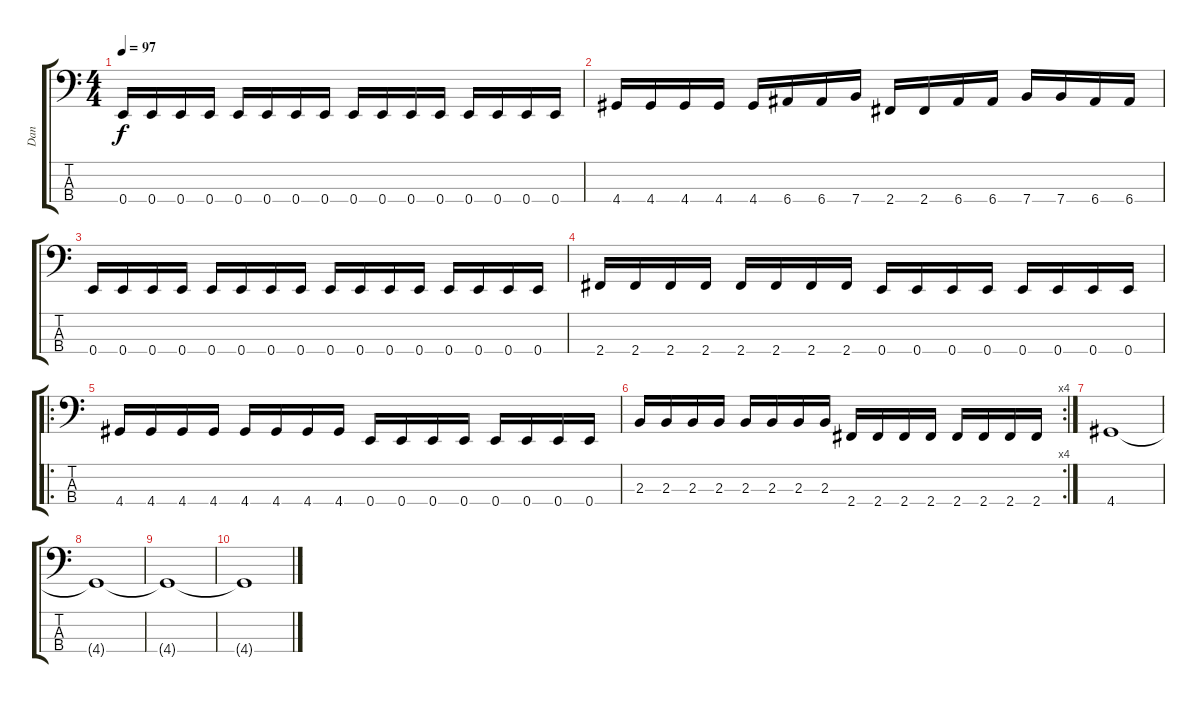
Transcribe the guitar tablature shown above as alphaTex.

\track ("Dan" "Dan") {instrument electricbasspick}
\staff {score tabs}
\tuning (G2 D2 A1 E1) {hide}
\ts (4 4)
\tempo 97
\clef f4
\ks c
0.4.16{dy f} 0.4.16 0.4.16 0.4.16 0.4.16 0.4.16 0.4.16 0.4.16 0.4.16 0.4.16 0.4.16 0.4.16 0.4.16 0.4.16 0.4.16 0.4.16 |
4.4.16 4.4.16 4.4.16 4.4.16 4.4.16 6.4.16 6.4.16 7.4.16 2.4.16 2.4.16 6.4.16 6.4.16 7.4.16 7.4.16 6.4.16 6.4.16 |
0.4.16 0.4.16 0.4.16 0.4.16 0.4.16 0.4.16 0.4.16 0.4.16 0.4.16 0.4.16 0.4.16 0.4.16 0.4.16 0.4.16 0.4.16 0.4.16 |
2.4.16 2.4.16 2.4.16 2.4.16 2.4.16 2.4.16 2.4.16 2.4.16 0.4.16 0.4.16 0.4.16 0.4.16 0.4.16 0.4.16 0.4.16 0.4.16 |
\ro
4.4.16 4.4.16 4.4.16 4.4.16 4.4.16 4.4.16 4.4.16 4.4.16 0.4.16 0.4.16 0.4.16 0.4.16 0.4.16 0.4.16 0.4.16 0.4.16 |
\rc 4
2.3.16 2.3.16 2.3.16 2.3.16 2.3.16 2.3.16 2.3.16 2.3.16 2.4.16 2.4.16 2.4.16 2.4.16 2.4.16 2.4.16 2.4.16 2.4.16 |
4.4.1 |
4.4{t}.1 |
4.4{t}.1 |
4.4{t}.1
